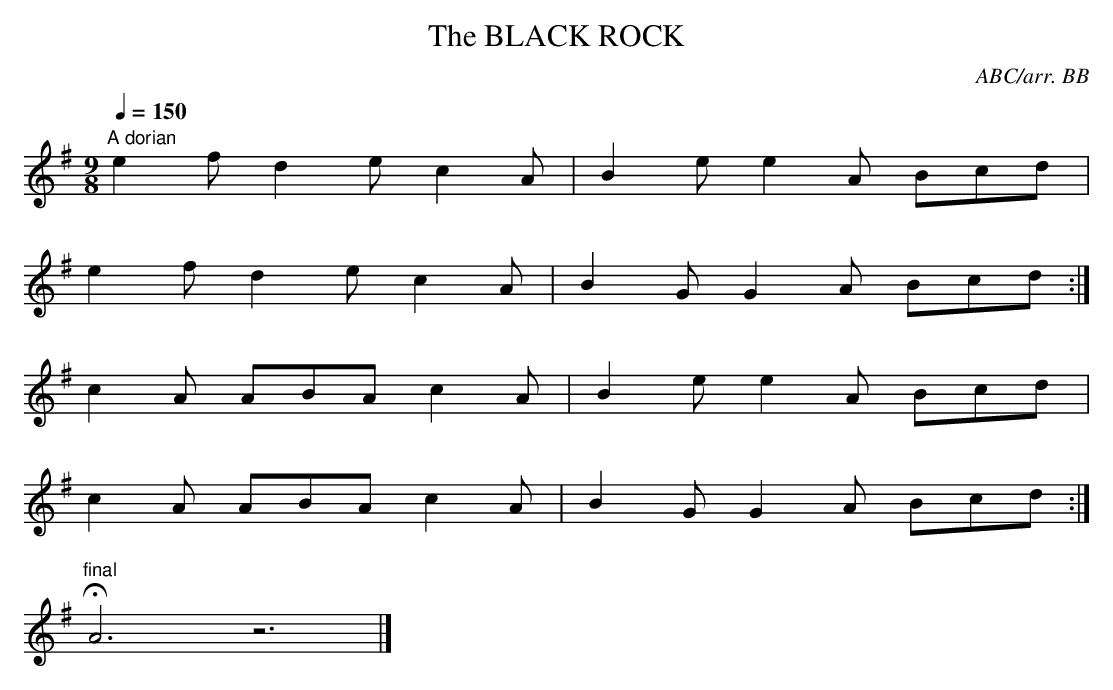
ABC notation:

X:1
T:BLACK ROCK, The
C:ABC/arr. BB
Q:1/4=150
L:1/8
M:9/8
K:G
"A dorian"
e2f d2e c2A|B2e e2A Bcd|
e2f d2e c2A|B2G G2A Bcd:|
c2A ABA c2A|B2e e2A Bcd|
c2A ABA c2A|B2G G2A Bcd:|
"final" HA6z6|]
